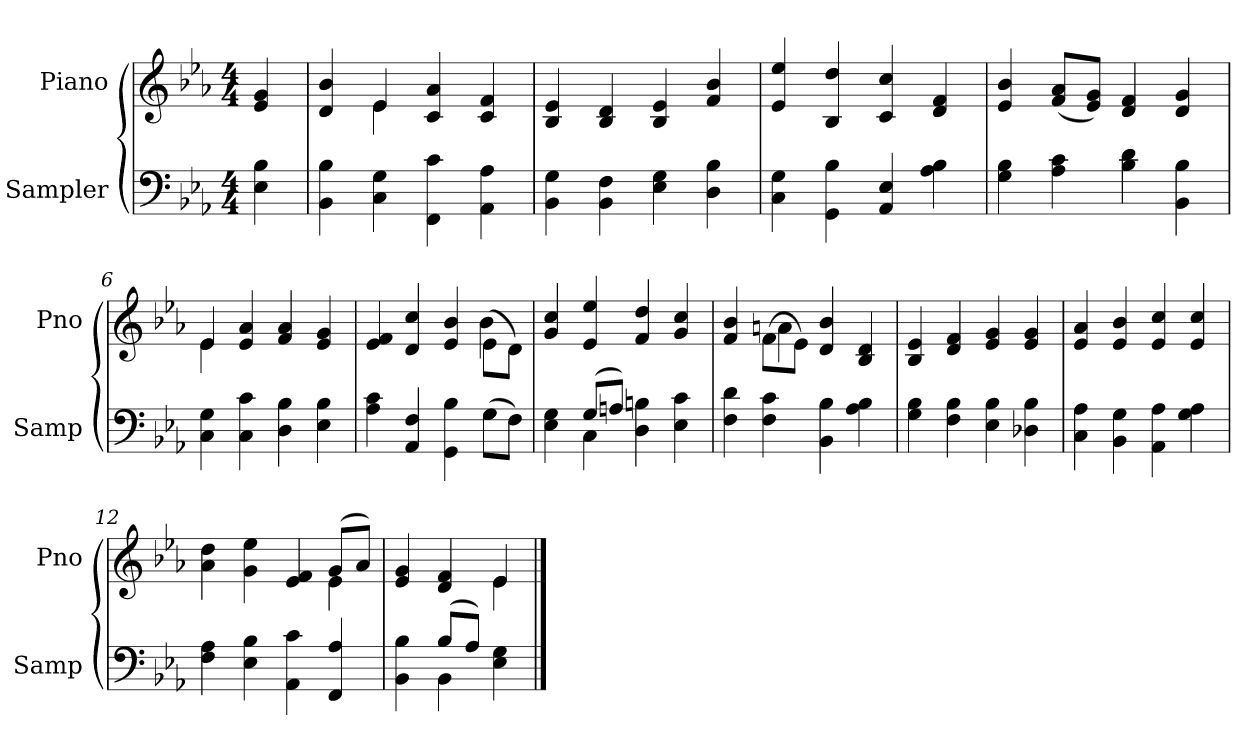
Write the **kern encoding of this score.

**kern	**kern
*part2	*part1
*staff2	*staff1
*I"Sampler	*I"Piano
*I'Samp	*I'Pno
*clefF4	*clefG2
*k[b-e-a-]	*k[b-e-a-]
*E-:	*E-:
*M4/4	*M4/4
=1	=1
4E- 4B-	4e- 4g
=2	=2
*	*^
4BB- 4B-	4d 4b-	4ryy
4C 4G	4e-/	4e-
4FF 4c	4c 4a-	2ryy
4AA- 4A-	4c 4f	.
*	*v	*v
=3	=3
4BB- 4G	4B- 4e-
4BB- 4F	4B- 4d
4E- 4G	4B- 4e-
4D 4B-	4f 4b-
=4	=4
4C 4G	4e- 4ee-
4GG 4B-	4B- 4dd
4AA- 4E-	4c 4cc
4A- 4B-	4d 4f
=5	=5
4G 4B-	4e- 4b-
4A- 4c	(8f/ 8a-/L
.	8e-/ 8g/J)
4B- 4d	4d 4f
4BB- 4B-	4d 4g
=6	=6
*	*^
4C 4G	4e-/	4e-
4C 4c	4e- 4a-	2.ryy
4D 4B-	4f 4a-	.
4E- 4B-	4e- 4g	.
=7	=7	=7
*^	*	*
4A- 4c	2.ryy	4e- 4f	2.ryy
4AA- 4F	.	4d 4cc	.
4GG 4B-	.	4e- 4b-	.
(8G\L	4G	(8e-\L	4b-
8F\J)	.	8d\J)	.
*	*	*v	*v
=8	=8	=8
4E- 4G	4ryy	4g 4cc
(8G/L	4C	4e- 4ee-
8An/J)	.	.
4D 4Bn	2ryy	4f 4dd
4E- 4c	.	4g 4cc
*v	*v	*
=9	=9
*	*^
4F 4d	4f 4b-	4ryy
4F 4c	(8f\L	4an
.	8e-\J)	.
4BB- 4B-	4d 4b-	2ryy
4A- 4B-	4B- 4d	.
*	*v	*v
=10	=10
4G 4B-	4B- 4e-
4F 4B-	4d 4f
4E- 4B-	4e- 4g
4D-X 4B-	4e- 4g
=11	=11
4C 4A-	4e- 4a-
4BB- 4G	4e- 4b-
4AA- 4A-	4e- 4cc
4G 4A-	4e- 4cc
=12	=12
*	*^
4F 4A-	4a- 4dd	2.ryy
4E- 4B-	4g 4ee-	.
4AA- 4c	4e- 4f	.
4FF 4A-	(8g/L	4e-
.	8a-/J)	.
=13	=13	=13
*^	*	*
4BB- 4B-	4ryy	4e- 4g	2ryy
(8B-/L	4BB-	4d 4f	.
8A-/J)	.	.	.
4E- 4G	4ryy	4e-/	4e-
*v	*v	*	*
*	*v	*v
==	==
*-	*-
